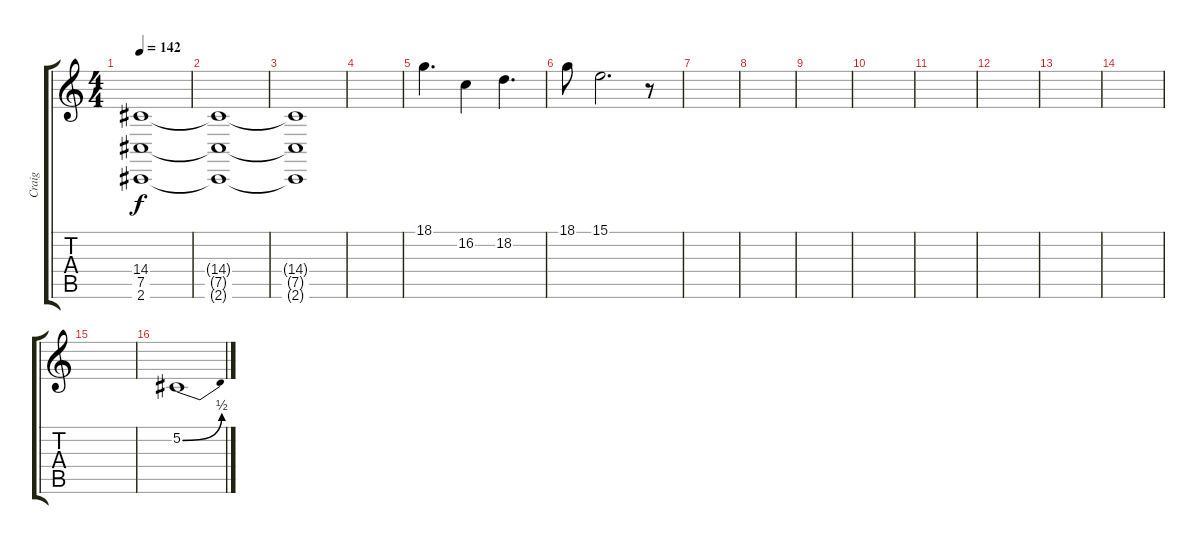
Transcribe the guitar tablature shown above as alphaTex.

\track ("Craig" "Craig") {instrument fx7echoes}
\staff {score tabs}
\tuning (Db4 Ab3 E3 B2 Gb2 B1) {hide}
\ts (4 4)
\tempo 142
\clef g2
\ks c
(14.4 7.5 2.6).1{dy f} |
(14.4{t} 7.5{t} 2.6{t}).1 |
(14.4{t} 7.5{t} 2.6{t}).1 |
|
18.1.4{d} 16.2.4 18.2.4{d} |
18.1.8{volume 16} 15.1.2{d} r.8 |
|
|
|
|
|
|
|
|
|
5.2{be (bend 0 0 60 2)}.1
